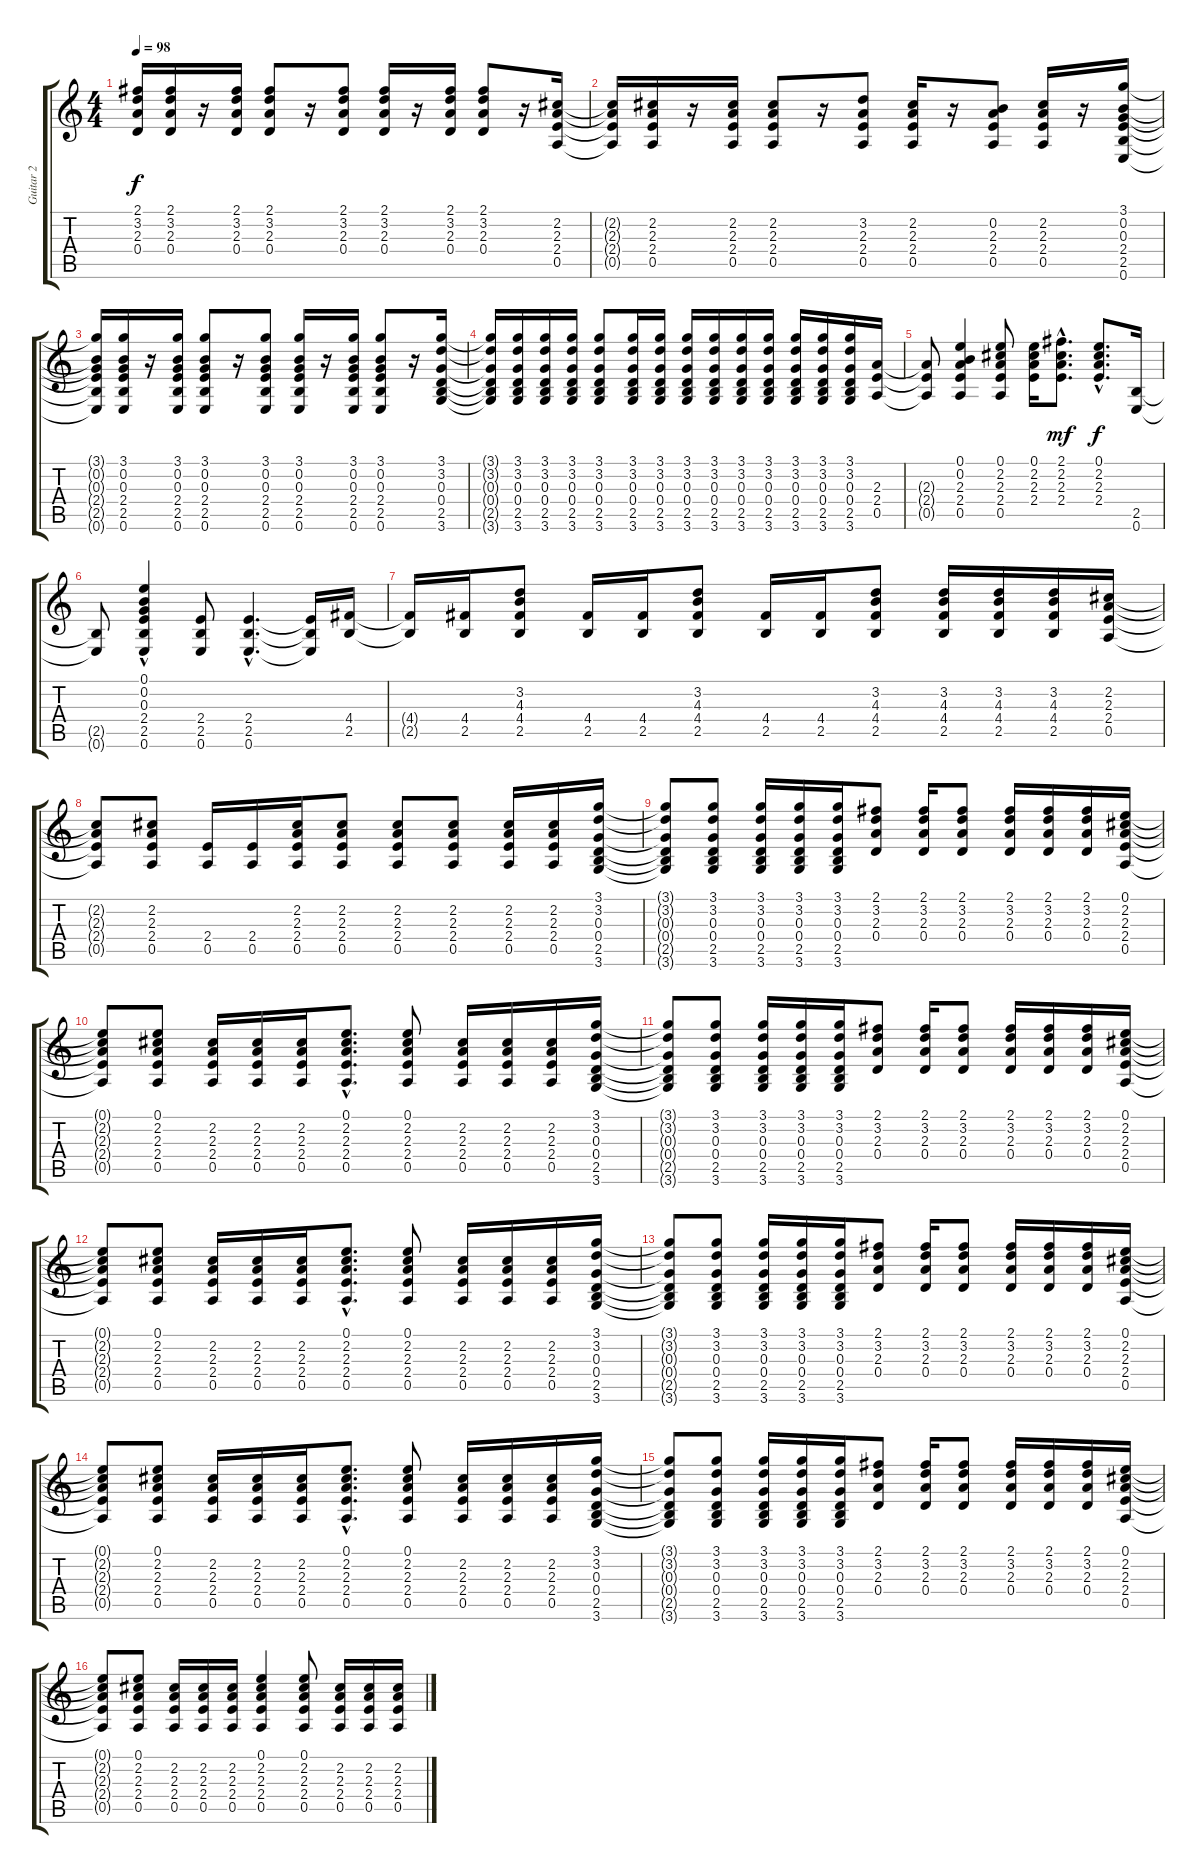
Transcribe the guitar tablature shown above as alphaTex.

\track ("Guitar 2" "Guitar 2") {instrument distortionguitar}
\staff {score tabs}
\tuning (E4 B3 G3 D3 A2 E2) {hide}
\ts (4 4)
\tempo 98
\clef g2
\ks c
(2.1{t} 3.2{t} 2.3{t} 0.4{t}).16{dy f} (2.1 3.2 2.3 0.4).16 r.16 (2.1 3.2 2.3 0.4).16 (2.1 3.2 2.3 0.4).8 r.16 (2.1 3.2 2.3 0.4).8 (2.1 3.2 2.3 0.4).16 r.16 (2.1 3.2 2.3 0.4).16 (2.1 3.2 2.3 0.4).8 r.16 (2.2 2.3 2.4 0.5).16 |
(2.2{t} 2.3{t} 2.4{t} 0.5{t}).16 (2.2 2.3 2.4 0.5).16 r.16 (2.2 2.3 2.4 0.5).16 (2.2 2.3 2.4 0.5).8 r.16 (3.2 2.3 2.4 0.5).8 (2.2 2.3 2.4 0.5).16 r.16 (0.2 2.3 2.4 0.5).8 (2.2 2.3 2.4 0.5).16 r.16 (3.1 0.2 0.3 2.4 2.5 0.6).16 |
(3.1{t} 0.2{t} 0.3{t} 2.4{t} 2.5{t} 0.6{t}).16 (3.1 0.2 0.3 2.4 2.5 0.6).16 r.16 (3.1 0.2 0.3 2.4 2.5 0.6).16 (3.1 0.2 0.3 2.4 2.5 0.6).8 r.16 (3.1 0.2 0.3 2.4 2.5 0.6).8 (3.1 0.2 0.3 2.4 2.5 0.6).16 r.16 (3.1 0.2 0.3 2.4 2.5 0.6).16 (3.1 0.2 0.3 2.4 2.5 0.6).8 r.16 (3.1 3.2 0.3 0.4 2.5 3.6).16 |
(3.1{t} 3.2{t} 0.3{t} 0.4{t} 2.5{t} 3.6{t}).16 (3.1 3.2 0.3 0.4 2.5 3.6).16 (3.1 3.2 0.3 0.4 2.5 3.6).16 (3.1 3.2 0.3 0.4 2.5 3.6).16 (3.1 3.2 0.3 0.4 2.5 3.6).8 (3.1 3.2 0.3 0.4 2.5 3.6).16 (3.1 3.2 0.3 0.4 2.5 3.6).16 (3.1 3.2 0.3 0.4 2.5 3.6).16 (3.1 3.2 0.3 0.4 2.5 3.6).16 (3.1 3.2 0.3 0.4 2.5 3.6).16 (3.1 3.2 0.3 0.4 2.5 3.6).16 (3.1 3.2 0.3 0.4 2.5 3.6).16 (3.1 3.2 0.3 0.4 2.5 3.6).16 (3.1 3.2 0.3 0.4 2.5 3.6).16 (2.3 2.4 0.5).16 |
(2.3{t} 2.4{t} 0.5{t}).8 (0.1 0.2 2.3 2.4 0.5).4 (0.1 2.2 2.3 2.4 0.5).8 (0.1 2.2 2.3 2.4).16 (2.1{hac} 2.2{hac} 2.3{hac} 2.4{hac}).8{d dy mf} (0.1{hac} 2.2{hac} 2.3{hac} 2.4{hac}).8{d dy f} (2.5 0.6).16 |
(2.5{t} 0.6{t}).8 (0.1{hac} 0.2{hac} 0.3{hac} 2.4 2.5 0.6).4{instrument distortionguitar} (2.4 2.5 0.6).8 (2.4{hac} 2.5{hac} 0.6{hac}).4{d} (2.4{t} 2.5{t} 0.6{t}).16 (4.4 2.5).16{instrument distortionguitar} |
(4.4{t} 2.5{t}).16 (4.4 2.5).16 (3.2 4.3 4.4 2.5).8 (4.4 2.5).16 (4.4 2.5).16 (3.2 4.3 4.4 2.5).8 (4.4 2.5).16 (4.4 2.5).16 (3.2 4.3 4.4 2.5).8 (3.2 4.3 4.4 2.5).16 (3.2 4.3 4.4 2.5).16 (3.2 4.3 4.4 2.5).16 (2.2 2.3 2.4 0.5).16 |
(2.2{t} 2.3{t} 2.4{t} 0.5{t}).8 (2.2 2.3 2.4 0.5).8 (2.4 0.5).16 (2.4 0.5).16 (2.2 2.3 2.4 0.5).16 (2.2 2.3 2.4 0.5).8 (2.2 2.3 2.4 0.5).8 (2.2 2.3 2.4 0.5).8 (2.2 2.3 2.4 0.5).16 (2.2 2.3 2.4 0.5).16 (3.1 3.2 0.3 0.4 2.5 3.6).16 |
(3.1{t} 3.2{t} 0.3{t} 0.4{t} 2.5{t} 3.6{t}).8 (3.1 3.2 0.3 0.4 2.5 3.6).8 (3.1 3.2 0.3 0.4 2.5 3.6).16 (3.1 3.2 0.3 0.4 2.5 3.6).16 (3.1 3.2 0.3 0.4 2.5 3.6).16 (2.1 3.2 2.3 0.4).8 (2.1 3.2 2.3 0.4).16 (2.1 3.2 2.3 0.4).8 (2.1 3.2 2.3 0.4).16 (2.1 3.2 2.3 0.4).16 (2.1 3.2 2.3 0.4).16 (0.1 2.2 2.3 2.4 0.5).16 |
(0.1{t} 2.2{t} 2.3{t} 2.4{t} 0.5{t}).8 (0.1 2.2 2.3 2.4 0.5).8 (2.2 2.3 2.4 0.5).16 (2.2 2.3 2.4 0.5).16 (2.2 2.3 2.4 0.5).16 (0.1{hac} 2.2{hac} 2.3{hac} 2.4{hac} 0.5{hac}).8{d} (0.1 2.2 2.3 2.4 0.5).8 (2.2 2.3 2.4 0.5).16 (2.2 2.3 2.4 0.5).16 (2.2 2.3 2.4 0.5).16 (3.1 3.2 0.3 0.4 2.5 3.6).16 |
(3.1{t} 3.2{t} 0.3{t} 0.4{t} 2.5{t} 3.6{t}).8 (3.1 3.2 0.3 0.4 2.5 3.6).8 (3.1 3.2 0.3 0.4 2.5 3.6).16 (3.1 3.2 0.3 0.4 2.5 3.6).16 (3.1 3.2 0.3 0.4 2.5 3.6).16 (2.1 3.2 2.3 0.4).8 (2.1 3.2 2.3 0.4).16 (2.1 3.2 2.3 0.4).8 (2.1 3.2 2.3 0.4).16 (2.1 3.2 2.3 0.4).16 (2.1 3.2 2.3 0.4).16 (0.1 2.2 2.3 2.4 0.5).16 |
(0.1{t} 2.2{t} 2.3{t} 2.4{t} 0.5{t}).8 (0.1 2.2 2.3 2.4 0.5).8 (2.2 2.3 2.4 0.5).16 (2.2 2.3 2.4 0.5).16 (2.2 2.3 2.4 0.5).16 (0.1{hac} 2.2{hac} 2.3{hac} 2.4{hac} 0.5{hac}).8{d} (0.1 2.2 2.3 2.4 0.5).8 (2.2 2.3 2.4 0.5).16 (2.2 2.3 2.4 0.5).16 (2.2 2.3 2.4 0.5).16 (3.1 3.2 0.3 0.4 2.5 3.6).16 |
(3.1{t} 3.2{t} 0.3{t} 0.4{t} 2.5{t} 3.6{t}).8 (3.1 3.2 0.3 0.4 2.5 3.6).8 (3.1 3.2 0.3 0.4 2.5 3.6).16 (3.1 3.2 0.3 0.4 2.5 3.6).16 (3.1 3.2 0.3 0.4 2.5 3.6).16 (2.1 3.2 2.3 0.4).8 (2.1 3.2 2.3 0.4).16 (2.1 3.2 2.3 0.4).8 (2.1 3.2 2.3 0.4).16 (2.1 3.2 2.3 0.4).16 (2.1 3.2 2.3 0.4).16 (0.1 2.2 2.3 2.4 0.5).16 |
(0.1{t} 2.2{t} 2.3{t} 2.4{t} 0.5{t}).8 (0.1 2.2 2.3 2.4 0.5).8 (2.2 2.3 2.4 0.5).16 (2.2 2.3 2.4 0.5).16 (2.2 2.3 2.4 0.5).16 (0.1{hac} 2.2{hac} 2.3{hac} 2.4{hac} 0.5{hac}).8{d} (0.1 2.2 2.3 2.4 0.5).8 (2.2 2.3 2.4 0.5).16 (2.2 2.3 2.4 0.5).16 (2.2 2.3 2.4 0.5).16 (3.1 3.2 0.3 0.4 2.5 3.6).16 |
(3.1{t} 3.2{t} 0.3{t} 0.4{t} 2.5{t} 3.6{t}).8 (3.1 3.2 0.3 0.4 2.5 3.6).8 (3.1 3.2 0.3 0.4 2.5 3.6).16 (3.1 3.2 0.3 0.4 2.5 3.6).16 (3.1 3.2 0.3 0.4 2.5 3.6).16 (2.1 3.2 2.3 0.4).8 (2.1 3.2 2.3 0.4).16 (2.1 3.2 2.3 0.4).8 (2.1 3.2 2.3 0.4).16 (2.1 3.2 2.3 0.4).16 (2.1 3.2 2.3 0.4).16 (0.1 2.2 2.3 2.4 0.5).16 |
(0.1{t} 2.2{t} 2.3{t} 2.4{t} 0.5{t}).8 (0.1 2.2 2.3 2.4 0.5).8 (2.2 2.3 2.4 0.5).16 (2.2 2.3 2.4 0.5).16 (2.2 2.3 2.4 0.5).16 (0.1 2.2 2.3 2.4 0.5).4 (0.1 2.2 2.3 2.4 0.5).8 (2.2 2.3 2.4 0.5).16 (2.2 2.3 2.4 0.5).16 (2.2 2.3 2.4 0.5).16
